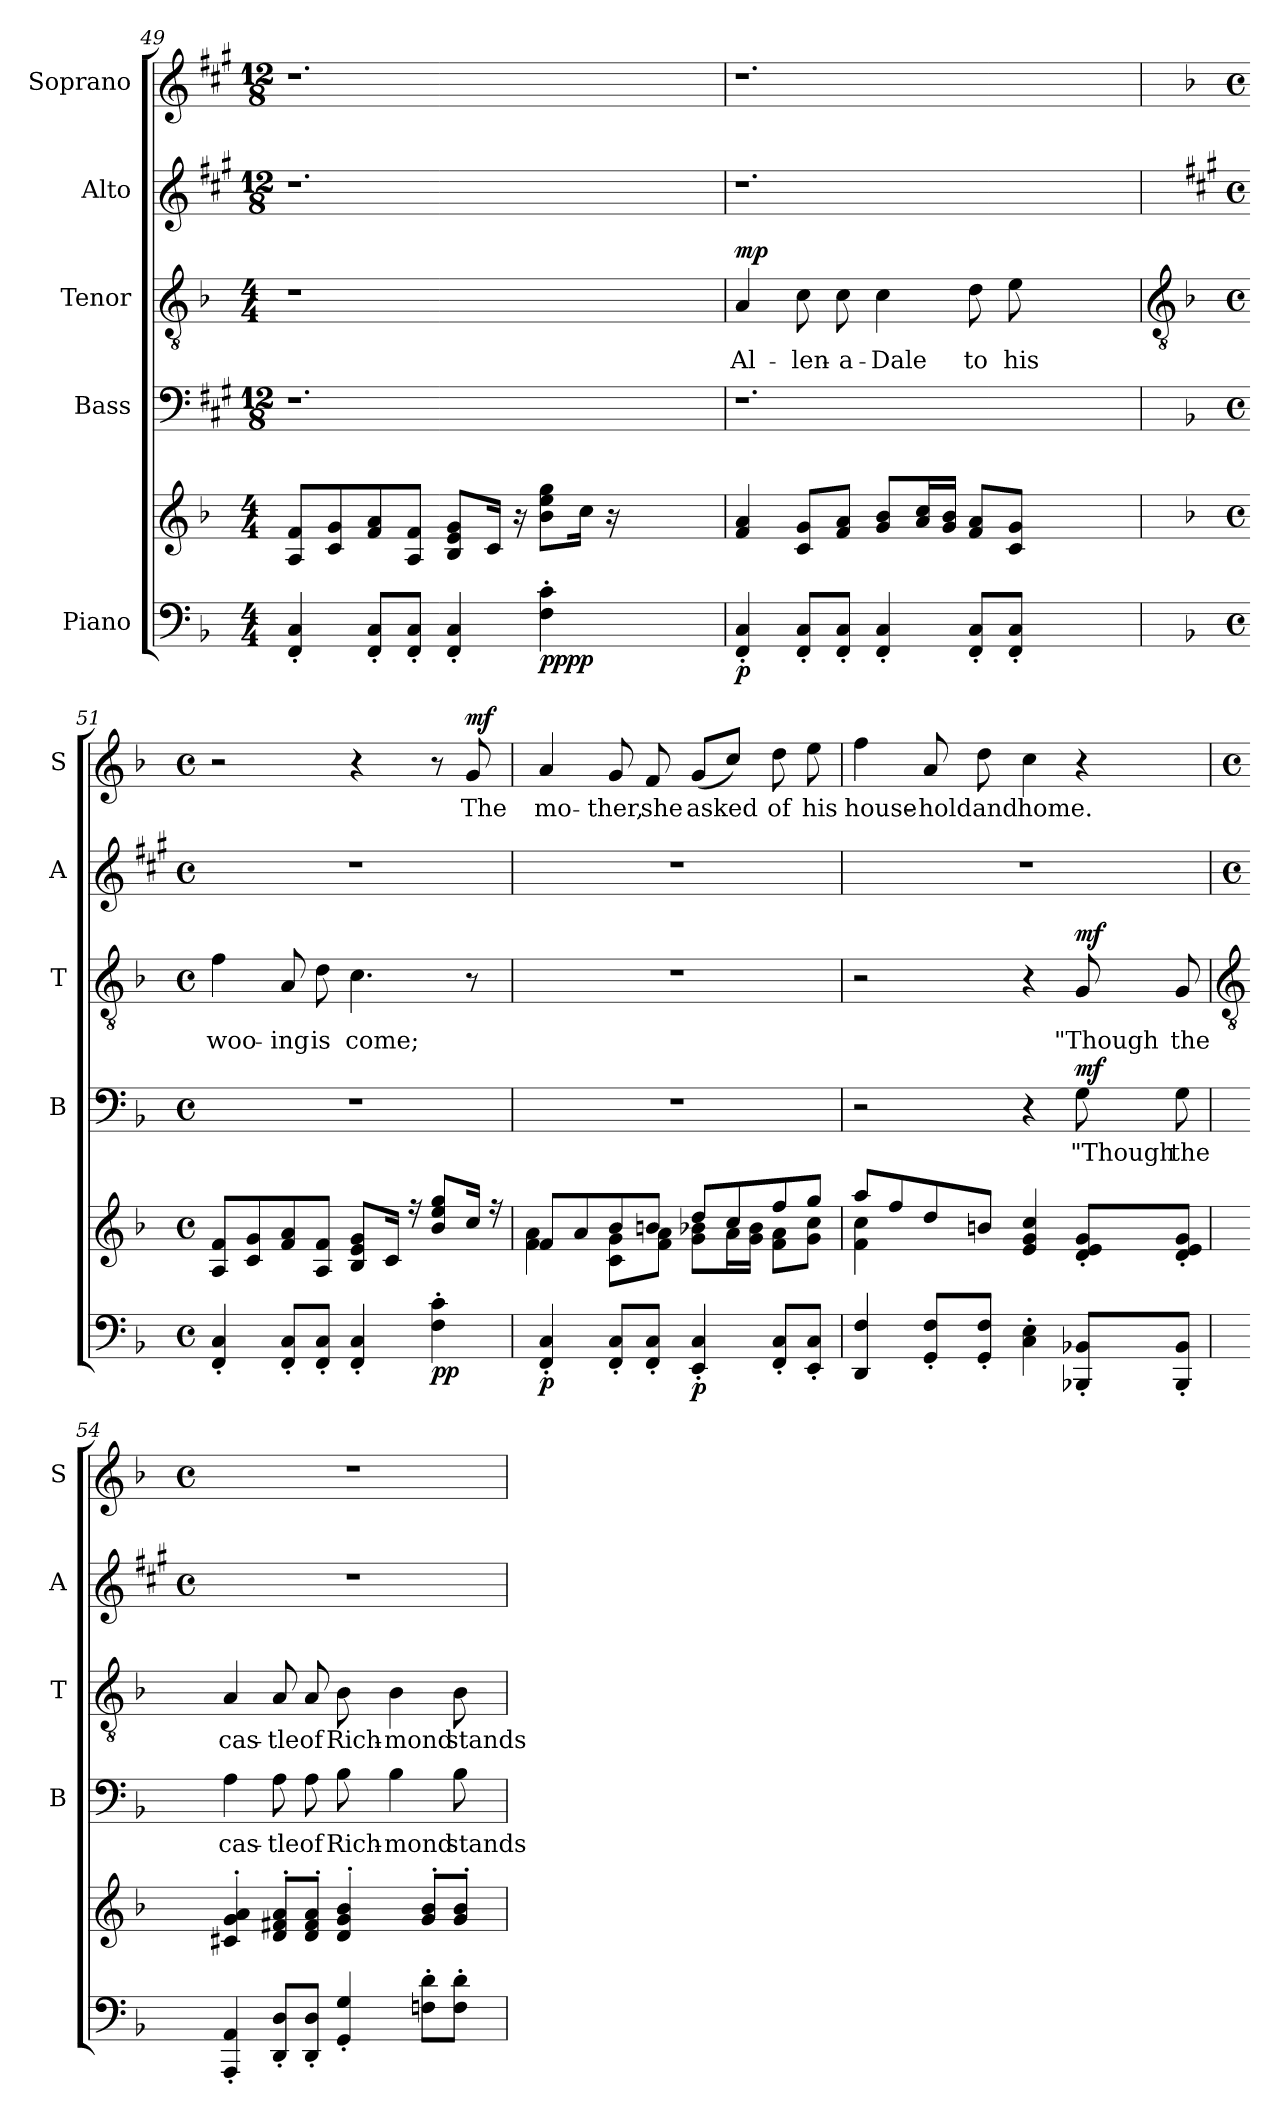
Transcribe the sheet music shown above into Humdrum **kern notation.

**kern	**kern	**dynam	**kern	**text	**dynam	**kern	**text	**dynam	**kern	**kern	**text	**dynam
*part5	*part5	*part5	*part4	*part4	*part4	*part3	*part3	*part3	*part2	*part1	*part1	*part1
*staff6	*staff5	*staff5/6	*staff4	*staff4	*staff4	*staff3	*staff3	*staff3	*staff2	*staff1	*staff1	*staff1
*I"Piano	*	*	*I"Bass	*	*	*I"Tenor	*	*	*I"Alto	*I"Soprano	*	*
*	*	*	*I'B	*	*	*I'T	*	*	*I'A	*I'S	*	*
*clefF4	*clefG2	*	*clefF4	*	*	*clefGv2	*	*	*clefG2	*clefG2	*	*
*k[b-]	*k[b-]	*	*k[f#c#g#]	*	*	*k[b-]	*	*	*k[f#c#g#]	*k[f#c#g#]	*	*
*F:	*F:	*	*A:	*	*	*F:	*	*	*A:	*A:	*	*
*M4/4	*M4/4	*	*M12/8	*	*	*M4/4	*	*	*M12/8	*M12/8	*	*
=49	=49	=49	=49	=49	=49	=49	=49	=49	=49	=49	=49	=49
*	*^	*	*	*	*	*	*	*	*	*	*	*
4FF' 4C'	8A 8fL	1ryy	.	1.r	.	.	1r	.	.	1.r	1.r	.	.
.	8c 8g	.	.	.	.	.	.	.	.	.	.	.	.
8FF' 8C'L	8f 8a	.	.	.	.	.	.	.	.	.	.	.	.
8FF' 8C'J	8A 8fJ	.	.	.	.	.	.	.	.	.	.	.	.
4FF' 4C'	8B- 8e 8gL	.	.	.	.	.	.	.	.	.	.	.	.
.	16cJ	.	.	.	.	.	.	.	.	.	.	.	.
.	16r	.	.	.	.	.	.	.	.	.	.	.	.
!	!	!	!LO:DY:b=2	!	!	!	!	!	!	!	!	!	!
!	!	!	!LO:DY:n=1:b	!	!	!	!	!	!	!	!	!	!
4F' 4c'	8b- 8ee 8ggL	.	pp pp	.	.	.	.	.	.	.	.	.	.
.	16ccJ	.	.	.	.	.	.	.	.	.	.	.	.
.	16r	.	.	.	.	.	.	.	.	.	.	.	.
2ryy	2ryy	2ryy	.	.	.	.	2ryy	.	.	.	.	.	.
=50	=50	=50	=50	=50	=50	=50	=50	=50	=50	=50	=50	=50	=50
!	!	!	!LO:DY:b=2	!	!	!	!	!LO:LY:b	!LO:DY:b	!	!	!	!
4FF' 4C'	4f 4a	1ryy	p	1.r	.	.	4A	Al-	mp	1.r	1.r	.	.
!	!	!	!	!	!	!	!	!LO:LY:b	!	!	!	!	!
8FF' 8C'L	8c 8gL	.	.	.	.	.	8c	-len-	.	.	.	.	.
!	!	!	!	!	!	!	!	!LO:LY:b	!	!	!	!	!
8FF' 8C'J	8f 8aJ	.	.	.	.	.	8c	-a-	.	.	.	.	.
!	!	!	!	!	!	!	!	!LO:LY:b	!	!	!	!	!
4FF' 4C'	8g 8b-L	.	.	.	.	.	4c	-Dale	.	.	.	.	.
.	16a 16ccL	.	.	.	.	.	.	.	.	.	.	.	.
.	16g 16b-JJ	.	.	.	.	.	.	.	.	.	.	.	.
!	!	!	!	!	!	!	!	!LO:LY:b	!	!	!	!	!
8FF' 8C'L	8f 8aL	.	.	.	.	.	8d	to	.	.	.	.	.
!	!	!	!	!	!	!	!	!LO:LY:b	!	!	!	!	!
8FF' 8C'J	8c 8gJ	.	.	.	.	.	8e	his	.	.	.	.	.
2ryy	2ryy	2ryy	.	.	.	.	2ryy	.	.	.	.	.	.
!!LO:LB:g=z
=51	=51	=51	=51	=51	=51	=51	=51	=51	=51	=51	=51	=51	=51
*	*	*	*	*	*	*	*clefGv2	*	*	*	*	*	*
*	*	*	*	*k[b-]	*	*	*	*	*	*	*k[b-]	*	*
*	*	*	*	*F:	*	*	*	*	*	*	*F:	*	*
*M4/4	*M4/4	*	*	*M4/4	*	*	*M4/4	*	*	*M4/4	*M4/4	*	*
*met(c)	*met(c)	*	*	*met(c)	*	*	*met(c)	*	*	*met(c)	*met(c)	*	*
!	!	!	!	!	!	!	!	!LO:LY:b	!	!	!	!	!
4FF' 4C'	8A/ 8f/L	1ryy	.	1r	.	.	4f	woo-	.	1r	2r	.	.
.	8c/ 8g/	.	.	.	.	.	.	.	.	.	.	.	.
!	!	!	!	!	!	!	!	!LO:LY:b	!	!	!	!	!
8FF' 8C'L	8f/ 8a/	.	.	.	.	.	8A	-ing	.	.	.	.	.
!	!	!	!	!	!	!	!	!LO:LY:b	!	!	!	!	!
8FF' 8C'J	8A/ 8f/J	.	.	.	.	.	8d	is	.	.	.	.	.
!	!	!	!	!	!	!	!	!LO:LY:b	!	!	!	!	!
4FF' 4C'	8B-/ 8e/ 8g/L	.	.	.	.	.	4.c	come;	.	.	4r	.	.
.	16c/J	.	.	.	.	.	.	.	.	.	.	.	.
.	16r	.	.	.	.	.	.	.	.	.	.	.	.
!	!	!	!LO:DY:b=2	!	!	!	!	!	!	!	!	!	!
4F' 4c'	8b-/ 8ee/ 8gg/L	.	pp	.	.	.	.	.	.	.	8r	.	.
!	!	!	!	!	!	!	!	!	!	!	!	!LO:LY:b	!LO:DY:b
.	16cc/J	.	.	.	.	.	8r	.	.	.	8g	The	mf
.	16r	.	.	.	.	.	.	.	.	.	.	.	.
=52	=52	=52	=52	=52	=52	=52	=52	=52	=52	=52	=52	=52	=52
!	!	!	!LO:DY:b=2	!	!	!	!	!	!	!	!	!LO:LY:b	!
4FF' 4C'	8f/L	4f\ 4a\	p	1r	.	.	1r	.	.	1r	4a	mo-	.
.	8a/	.	.	.	.	.	.	.	.	.	.	.	.
!	!	!	!	!	!	!	!	!	!	!	!	!LO:LY:b	!
8FF' 8C'L	8b-/	8c\ 8g\L	.	.	.	.	.	.	.	.	8g	-ther,	.
!	!	!	!	!	!	!	!	!	!	!	!	!LO:LY:b	!
8FF' 8C'J	8bn/J	8f\ 8a\J	.	.	.	.	.	.	.	.	8f	she	.
!	!	!	!LO:DY:b=2	!	!	!	!	!	!	!	!	!LO:LY:b	!
4EE' 4C'	8dd/L	8g\ 8b-X\L	p	.	.	.	.	.	.	.	(<8gL	asked	.
.	8cc/	16a\L	.	.	.	.	.	.	.	.	8ccJ)	.	.
.	.	16g\ 16b-\JJ	.	.	.	.	.	.	.	.	.	.	.
!	!	!	!	!	!	!	!	!	!	!	!	!LO:LY:b	!
8FF' 8C'L	8ff/	8f\ 8a\L	.	.	.	.	.	.	.	.	8dd	of	.
!	!	!	!	!	!	!	!	!	!	!	!	!LO:LY:b	!
8EE' 8C'J	8gg/J	8g\ 8cc\J	.	.	.	.	.	.	.	.	8ee	his	.
=53	=53	=53	=53	=53	=53	=53	=53	=53	=53	=53	=53	=53	=53
!	!	!	!	!	!	!	!	!	!	!	!	!LO:LY:b	!
4DD 4F	8aa/L	4f\ 4cc\	.	2r	.	.	2r	.	.	1r	4ff	house-	.
.	8ff/	.	.	.	.	.	.	.	.	.	.	.	.
!	!	!	!	!	!	!	!	!	!	!	!	!LO:LY:b	!
8GG' 8F'L	8dd/	2.ryy	.	.	.	.	.	.	.	.	8a	-hold	.
!	!	!	!	!	!	!	!	!	!	!	!	!LO:LY:b	!
8GG' 8F'J	8bn/J	.	.	.	.	.	.	.	.	.	8dd	and	.
!	!	!	!	!	!	!	!	!	!	!	!	!LO:LY:b	!
4C' 4E'	4e/ 4g/ 4cc/	.	.	4r	.	.	4r	.	.	.	4cc	home.	.
!	!	!	!LO:DY:b=2	!	!LO:LY:b	!	!	!LO:LY:b	!	!	!	!	!
!	!	!	!LO:DY:n=1:b	!	!	!LO:DY:b	!	!	!LO:DY:b	!	!	!	!
8BBB-X' 8BB-X'L	8d/' 8e/' 8g/'L	.	mf mf	8G	"Though	mf	8G	"Though	mf	.	4r	.	.
!	!	!	!	!	!LO:LY:b	!	!	!LO:LY:b	!	!	!	!	!
8BBB-' 8BB-'J	8d/' 8e/' 8g/'J	.	.	8G	the	.	8G	the	.	.	.	.	.
!!LO:LB:g=z
=54	=54	=54	=54	=54	=54	=54	=54	=54	=54	=54	=54	=54	=54
*	*	*	*	*	*	*	*clefGv2	*	*	*	*	*	*
*	*	*	*	*	*	*	*	*	*	*M4/4	*M4/4	*	*
*	*	*	*	*	*	*	*	*	*	*met(c)	*met(c)	*	*
!	!	!	!	!	!LO:LY:b	!	!	!LO:LY:b	!	!	!	!	!
4AAA' 4AA'	4c#X' 4g' 4a'	1ryy	.	4A	cas-	.	4A	cas-	.	1r	1r	.	.
!	!	!	!	!	!LO:LY:b	!	!	!LO:LY:b	!	!	!	!	!
8DD' 8D'L	8d' 8f#X' 8a'L	.	.	8A	-tle	.	8A	-tle	.	.	.	.	.
!	!	!	!	!	!LO:LY:b	!	!	!LO:LY:b	!	!	!	!	!
8DD' 8D'J	8d' 8f#' 8a'J	.	.	8A	of	.	8A	of	.	.	.	.	.
!	!	!	!	!	!LO:LY:b	!	!	!LO:LY:b	!	!	!	!	!
4GG' 4G'	4d' 4g' 4b-'	.	.	8B-	Rich-	.	8B-	Rich-	.	.	.	.	.
!	!	!	!	!	!LO:LY:b	!	!	!LO:LY:b	!	!	!	!	!
.	.	.	.	4B-	-mond	.	4B-	-mond	.	.	.	.	.
8Fn' 8d'L	8g' 8b-'L	.	.	.	.	.	.	.	.	.	.	.	.
!	!	!	!	!	!LO:LY:b	!	!	!LO:LY:b	!	!	!	!	!
8F' 8d'J	8g' 8b-'J	.	.	8B-	stands	.	8B-	stands	.	.	.	.	.
*	*v	*v	*	*	*	*	*	*	*	*	*	*	*
=	=	=	=	=	=	=	=	=	=	=	=	=
*-	*-	*-	*-	*-	*-	*-	*-	*-	*-	*-	*-	*-
